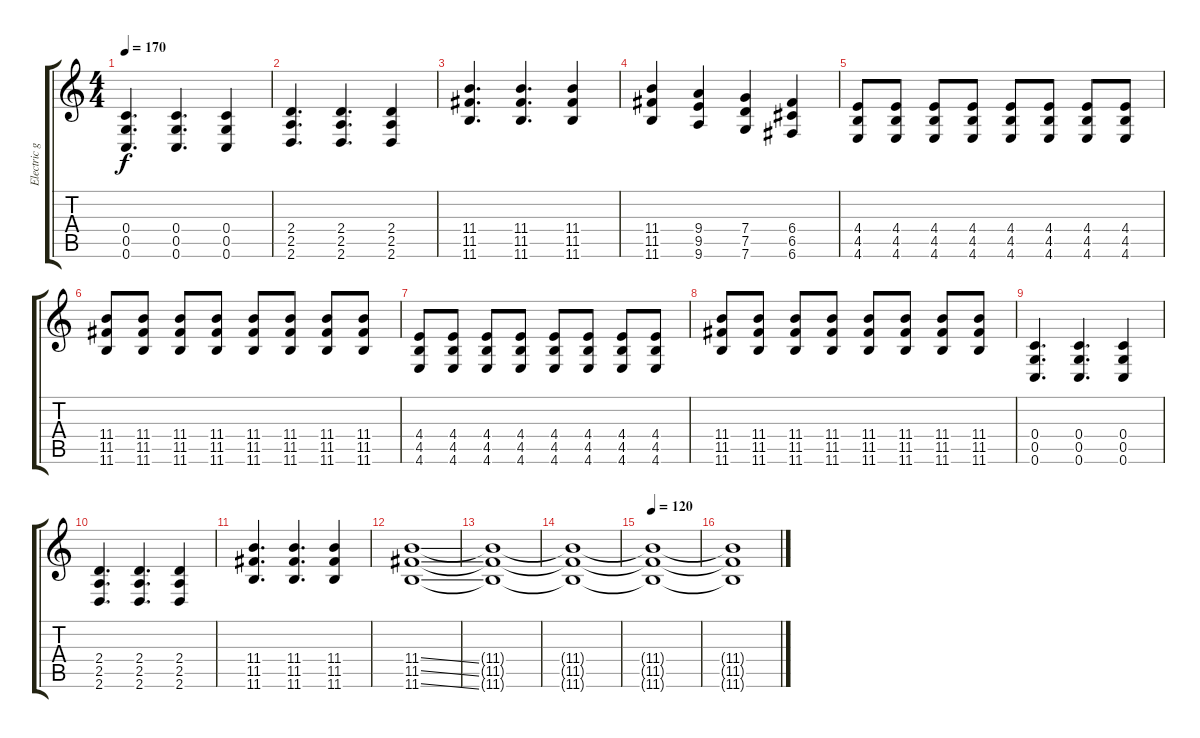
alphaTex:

\track ("Electric guitar" "Electric g") {instrument distortionguitar}
\staff {score tabs}
\tuning (D4 A3 F3 C3 G2 C2) {hide}
\ts (4 4)
\tempo 170
\clef g2
\ks c
(0.4 0.5 0.6).4{d dy f} (0.4 0.5 0.6).4{d} (0.4 0.5 0.6).4 |
(2.4 2.5 2.6).4{d} (2.4 2.5 2.6).4{d} (2.4 2.5 2.6).4 |
(11.4 11.5 11.6).4{d} (11.4 11.5 11.6).4{d} (11.4 11.5 11.6).4 |
(11.4 11.5 11.6).4 (9.4 9.5 9.6).4 (7.4 7.5 7.6).4 (6.4 6.5 6.6).4 |
(4.4 4.5 4.6).8 (4.4 4.5 4.6).8 (4.4 4.5 4.6).8 (4.4 4.5 4.6).8 (4.4 4.5 4.6).8 (4.4 4.5 4.6).8 (4.4 4.5 4.6).8 (4.4 4.5 4.6).8 |
(11.4 11.5 11.6).8 (11.4 11.5 11.6).8 (11.4 11.5 11.6).8 (11.4 11.5 11.6).8 (11.4 11.5 11.6).8 (11.4 11.5 11.6).8 (11.4 11.5 11.6).8 (11.4 11.5 11.6).8 |
(4.4 4.5 4.6).8 (4.4 4.5 4.6).8 (4.4 4.5 4.6).8 (4.4 4.5 4.6).8 (4.4 4.5 4.6).8 (4.4 4.5 4.6).8 (4.4 4.5 4.6).8 (4.4 4.5 4.6).8 |
(11.4 11.5 11.6).8 (11.4 11.5 11.6).8 (11.4 11.5 11.6).8 (11.4 11.5 11.6).8 (11.4 11.5 11.6).8 (11.4 11.5 11.6).8 (11.4 11.5 11.6).8 (11.4 11.5 11.6).8 |
(0.4 0.5 0.6).4{d} (0.4 0.5 0.6).4{d} (0.4 0.5 0.6).4 |
(2.4 2.5 2.6).4{d} (2.4 2.5 2.6).4{d} (2.4 2.5 2.6).4 |
(11.4 11.5 11.6).4{d} (11.4 11.5 11.6).4{d} (11.4 11.5 11.6).4 |
(11.4{ss} 11.5{ss} 11.6{ss}).1 |
(11.4{t} 11.5{t} 11.6{t}).1 |
(11.4{t} 11.5{t} 11.6{t}).1 |
\tempo 120
(11.4{t} 11.5{t} 11.6{t}).1 |
(11.4{t} 11.5{t} 11.6{t}).1
